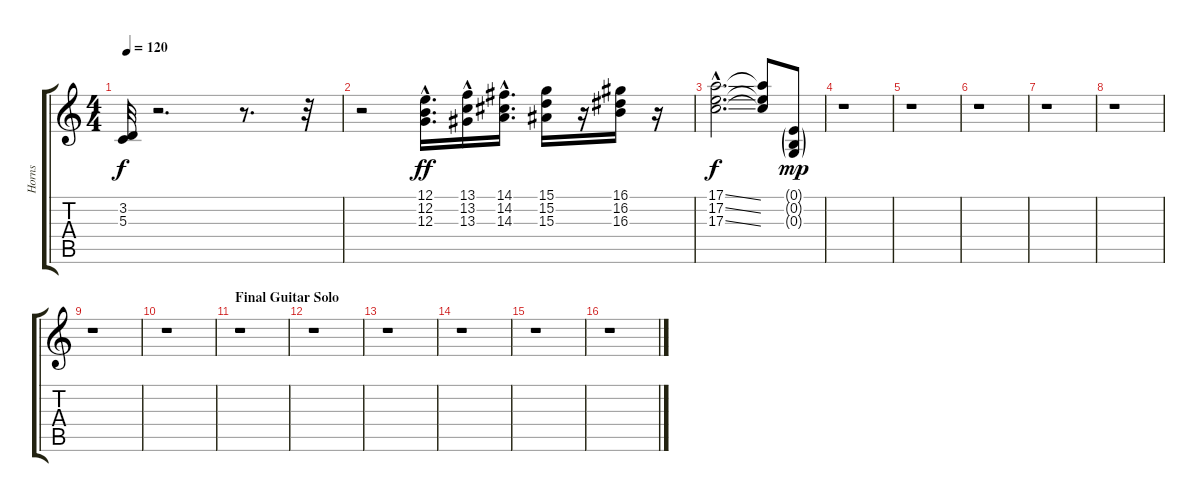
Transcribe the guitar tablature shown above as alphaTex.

\track ("Horns" "Horns") {instrument brasssection}
\staff {score tabs}
\tuning (E4 B3 G3 D3 A2 E2) {hide}
\ts (4 4)
\tempo 120
\clef g2
\ks c
(3.2{t} 5.3{t}).32{dy f} r.2{d} r.8{d} r.32 |
r.2 (12.1{hac} 12.2{hac} 12.3{hac}).16{d dy ff} (13.1{hac} 13.2{hac} 13.3{hac}).16 (14.1{hac} 14.2{hac} 14.3{hac}).16{d} (15.1 15.2 15.3).16 r.16 (16.1 16.2 16.3).16 r.16 |
(17.1{ss hac} 17.2{ss hac} 17.3{ss hac}).2{d dy f} (17.1{t} 17.2{t} 17.3{t}).8 (0.1{g} 0.2{g} 0.3{g}).8{dy mp} |
r.1 |
r.1 |
r.1 |
r.1 |
r.1 |
r.1 |
r.1 |
\section ("" "Final Guitar Solo")
r.1 |
r.1 |
r.1 |
r.1 |
r.1 |
r.1
